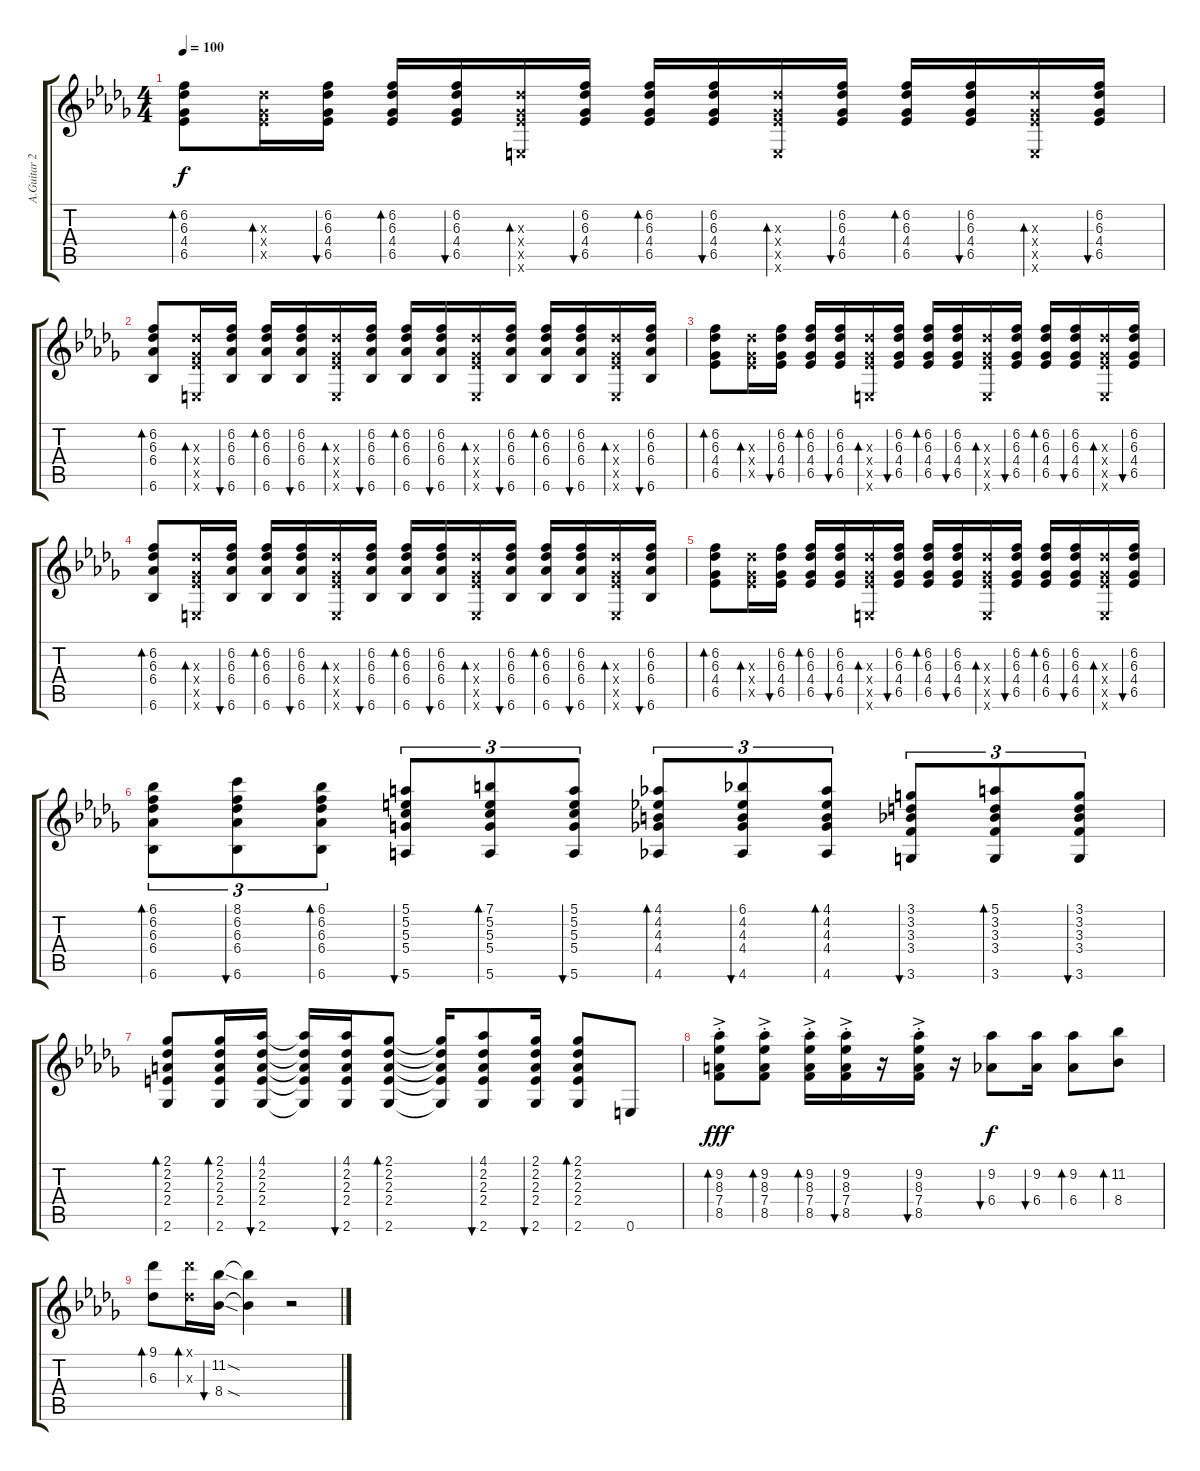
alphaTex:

\track ("A.Guitar 2" "A.Guitar 2") {instrument acousticguitarsteel}
\staff {score tabs}
\tuning (E4 B3 G3 D3 A2 E2) {hide}
\ts (4 4)
\tempo 100
\clef g2
\ks db
(6.2 6.3 4.4 6.5).8{bd 30 dy f} (6.3{x} 4.4{x} 6.5{x}).16{bd 30} (6.2 6.3 4.4 6.5).16{bu 30} (6.2 6.3 4.4 6.5).16{bd 30} (6.2 6.3 4.4 6.5).16{bu 30} (6.3{x} 4.4{x} 6.5{x} 0.6{x}).16{bd 30} (6.2 6.3 4.4 6.5).16{bu 30} (6.2 6.3 4.4 6.5).16{bd 30} (6.2 6.3 4.4 6.5).16{bu 30} (6.3{x} 4.4{x} 6.5{x} 0.6{x}).16{bd 30} (6.2 6.3 4.4 6.5).16{bu 30} (6.2 6.3 4.4 6.5).16{bd 30} (6.2 6.3 4.4 6.5).16{bu 30} (6.3{x} 4.4{x} 6.5{x} 0.6{x}).16{bd 30} (6.2 6.3 4.4 6.5).16{bu 30} |
(6.2 6.3 6.4 6.6).8{bd 30} (6.3{x} 4.4{x} 6.5{x} 0.6{x}).16{bd 30} (6.2 6.3 6.4 6.6).16{bu 30} (6.2 6.3 6.4 6.6).16{bd 30} (6.2 6.3 6.4 6.6).16{bu 30} (6.3{x} 4.4{x} 6.5{x} 0.6{x}).16{bd 30} (6.2 6.3 6.4 6.6).16{bu 30} (6.2 6.3 6.4 6.6).16{bd 30} (6.2 6.3 6.4 6.6).16{bu 30} (6.3{x} 4.4{x} 6.5{x} 0.6{x}).16{bd 30} (6.2 6.3 6.4 6.6).16{bu 30} (6.2 6.3 6.4 6.6).16{bd 30} (6.2 6.3 6.4 6.6).16{bu 30} (6.3{x} 4.4{x} 6.5{x} 0.6{x}).16{bd 30} (6.2 6.3 6.4 6.6).16{bu 30} |
(6.2 6.3 4.4 6.5).8{bd 30} (6.3{x} 4.4{x} 6.5{x}).16{bd 30} (6.2 6.3 4.4 6.5).16{bu 30} (6.2 6.3 4.4 6.5).16{bd 30} (6.2 6.3 4.4 6.5).16{bu 30} (6.3{x} 4.4{x} 6.5{x} 0.6{x}).16{bd 30} (6.2 6.3 4.4 6.5).16{bu 30} (6.2 6.3 4.4 6.5).16{bd 30} (6.2 6.3 4.4 6.5).16{bu 30} (6.3{x} 4.4{x} 6.5{x} 0.6{x}).16{bd 30} (6.2 6.3 4.4 6.5).16{bu 30} (6.2 6.3 4.4 6.5).16{bd 30} (6.2 6.3 4.4 6.5).16{bu 30} (6.3{x} 4.4{x} 6.5{x} 0.6{x}).16{bd 30} (6.2 6.3 4.4 6.5).16{bu 30} |
(6.2 6.3 6.4 6.6).8{bd 30} (6.3{x} 4.4{x} 6.5{x} 0.6{x}).16{bd 30} (6.2 6.3 6.4 6.6).16{bu 30} (6.2 6.3 6.4 6.6).16{bd 30} (6.2 6.3 6.4 6.6).16{bu 30} (6.3{x} 4.4{x} 6.5{x} 0.6{x}).16{bd 30} (6.2 6.3 6.4 6.6).16{bu 30} (6.2 6.3 6.4 6.6).16{bd 30} (6.2 6.3 6.4 6.6).16{bu 30} (6.3{x} 4.4{x} 6.5{x} 0.6{x}).16{bd 30} (6.2 6.3 6.4 6.6).16{bu 30} (6.2 6.3 6.4 6.6).16{bd 30} (6.2 6.3 6.4 6.6).16{bu 30} (6.3{x} 4.4{x} 6.5{x} 0.6{x}).16{bd 30} (6.2 6.3 6.4 6.6).16{bu 30} |
(6.2 6.3 4.4 6.5).8{bd 30} (6.3{x} 4.4{x} 6.5{x}).16{bd 30} (6.2 6.3 4.4 6.5).16{bu 30} (6.2 6.3 4.4 6.5).16{bd 30} (6.2 6.3 4.4 6.5).16{bu 30} (6.3{x} 4.4{x} 6.5{x} 0.6{x}).16{bd 30} (6.2 6.3 4.4 6.5).16{bu 30} (6.2 6.3 4.4 6.5).16{bd 30} (6.2 6.3 4.4 6.5).16{bu 30} (6.3{x} 4.4{x} 6.5{x} 0.6{x}).16{bd 30} (6.2 6.3 4.4 6.5).16{bu 30} (6.2 6.3 4.4 6.5).16{bd 30} (6.2 6.3 4.4 6.5).16{bu 30} (6.3{x} 4.4{x} 6.5{x} 0.6{x}).16{bd 30} (6.2 6.3 4.4 6.5).16{bu 30} |
(6.1 6.2 6.3 6.4 6.6).8{tu (3 2) bd 30} (8.1 6.2 6.3 6.4 6.6).8{tu (3 2) bu 30} (6.1 6.2 6.3 6.4 6.6).8{tu (3 2) bd 30} (5.1 5.2 5.3 5.4 5.6).8{tu (3 2) bu 30} (7.1 5.2 5.3 5.4 5.6).8{tu (3 2) bd 30} (5.1 5.2 5.3 5.4 5.6).8{tu (3 2) bu 30} (4.1 4.2 4.3 4.4 4.6).8{tu (3 2) bd 30} (6.1 4.2 4.3 4.4 4.6).8{tu (3 2) bu 30} (4.1 4.2 4.3 4.4 4.6).8{tu (3 2) bd 30} (3.1 3.2 3.3 3.4 3.6).8{tu (3 2) bu 30} (5.1 3.2 3.3 3.4 3.6).8{tu (3 2) bd 30} (3.1 3.2 3.3 3.4 3.6).8{tu (3 2) bu 30} |
(2.1 2.2 2.3 2.4 2.6).8{bd 30} (2.1 2.2 2.3 2.4 2.6).16{bd 30} (4.1 2.2 2.3 2.4 2.6).16{bu 30} (4.1{t} 2.2{t} 2.3{t} 2.4{t} 2.6{t}).16 (4.1 2.2 2.3 2.4 2.6).16{bu 30} (2.1 2.2 2.3 2.4 2.6).8{bd 30} (2.1{t} 2.2{t} 2.3{t} 2.4{t} 2.6{t}).16 (4.1 2.2 2.3 2.4 2.6).8{bu 30} (2.1 2.2 2.3 2.4 2.6).16{bu 30} (2.1 2.2 2.3 2.4 2.6).8{bd 30} 0.6.8 |
(9.2{ac st} 8.3{ac st} 7.4{ac st} 8.5{ac st}).8{bd 30 dy fff} (9.2{ac st} 8.3{ac st} 7.4{ac st} 8.5{ac st}).8{bd 30} (9.2{ac st} 8.3{ac st} 7.4{ac st} 8.5{ac st}).16{bd 30} (9.2{ac st} 8.3{ac st} 7.4{ac st} 8.5{ac st}).16{bu 30} r.16 (9.2{ac st} 8.3{ac st} 7.4{ac st} 8.5{ac st}).16{bu 30} r.16 (9.2 6.4).8{bu 30 dy f} (9.2 6.4).16{bu 30} (9.2 6.4).8{bd 30} (11.2 8.4).8{bd 30} |
(9.1 6.3).8{bd 30} (9.1{x} 6.3{x}).16{bd 30} (11.2{sod} 8.4{sod}).16{bu 30} (11.2{t} 8.4{t}).4 r.2
